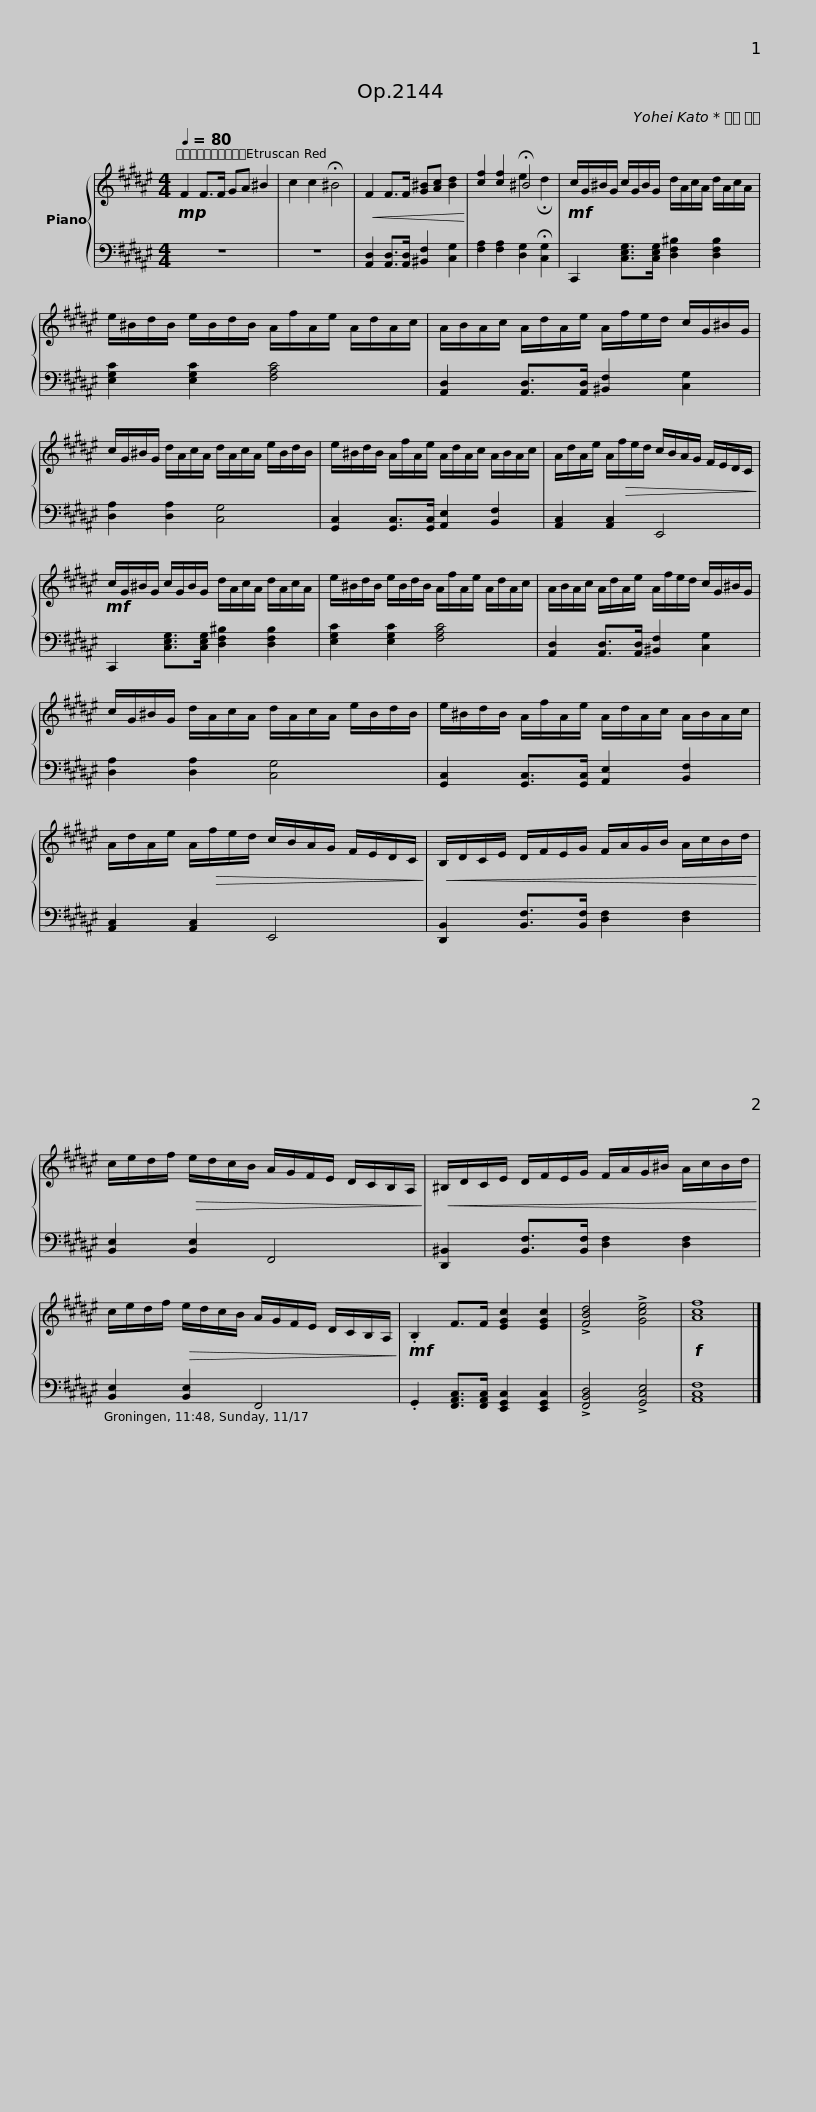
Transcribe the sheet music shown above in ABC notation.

X:1
%%score { ( 1 3 ) | 2 }
L:1/8
Q:1/4=80
M:4/4
I:linebreak $
K:F#
V:1 treble
V:3 treble
V:2 bass
V:1
!mp! F2 F>F GA ^B2 | c2 c2 !fermata!^B4 |!<(! F2 F>F [G^B][Ac] [Bd]2!<)! | [cf]2 [cf]2 !fermata!^B4 |!mf! c/G/^B/G/ c/G/B/G/ d/A/c/A/ d/A/c/A/ |$ %5
 e/^B/d/B/ e/B/d/B/ A/f/A/e/ A/d/A/c/ | A/B/A/c/ A/d/A/e/ A/f/e/d/ c/G/^B/G/ |$ c/G/^B/G/ d/A/c/A/ d/A/c/A/ e/B/d/B/ | e/^B/d/B/ A/f/A/e/ A/d/A/c/ A/B/A/c/ |$ A/d/A/e/ A/!>(!f/e/d/ c/B/A/G/ F/E/D/C/!>)! | %10
!mf! c/G/^B/G/ c/G/B/G/ d/A/c/A/ d/A/c/A/ |$ e/^B/d/B/ e/B/d/B/ A/f/A/e/ A/d/A/c/ | A/B/A/c/ A/d/A/e/ A/f/e/d/ c/G/^B/G/ |$ c/G/^B/G/ d/A/c/A/ d/A/c/A/ e/B/d/B/ | e/^B/d/B/ A/f/A/e/ A/d/A/c/ A/B/A/c/ |$ %15
 A/d/A/e/ A/!>(!f/e/d/ c/B/A/G/ F/E/D/C/!>)! |!<(! B,/D/C/E/ D/F/E/G/ F/A/G/B/ A/c/B/d/!<)! |$ c/e/d/f/!>(! e/d/c/B/ A/G/F/E/ D/C/B,/A,/!>)! |!<(! ^B,/D/C/E/ D/F/E/G/ F/A/G/^B/ A/c/B/d/!<)! |$ c/e/d/f/!>(! e/d/c/B/ A/G/F/E/ D/C/B,/A,/!>)! | %20
!mf! .B,2 F>F [EGc]2 [EGc]2 | !>![FBd]4 !>![Gce]4 |!f! [Acf]8 |] %23
V:2
 z8 | z8 | [A,,D,]2 [A,,D,]>[A,,D,] [^B,,F,]2 [C,G,]2 | [F,A,]2 [F,A,]2 [D,G,]2 !fermata![C,G,]2 | C,,2 [C,E,G,]>[C,E,G,] [D,F,^B,]2 [D,F,B,]2 |$ %5
 [E,G,C]2 [E,G,C]2 [F,A,C]4 | [A,,D,]2 [A,,D,]>[A,,D,] [^B,,F,]2 [C,G,]2 |$ [D,A,]2 [D,A,]2 [C,G,]4 | [G,,C,]2 [G,,C,]>[G,,C,] [A,,E,]2 [B,,F,]2 |$ [A,,C,]2 [A,,C,]2 E,,4 | %10
 C,,2 [C,E,G,]>[C,E,G,] [D,F,^B,]2 [D,F,B,]2 |$ [E,G,C]2 [E,G,C]2 [F,A,C]4 | [A,,D,]2 [A,,D,]>[A,,D,] [^B,,F,]2 [C,G,]2 |$ [D,A,]2 [D,A,]2 [C,G,]4 | [G,,C,]2 [G,,C,]>[G,,C,] [A,,E,]2 [B,,F,]2 |$ %15
 [A,,C,]2 [A,,C,]2 E,,4 | [D,,B,,]2 [B,,F,]>[B,,F,] [D,F,]2 [D,F,]2 |$ [B,,E,]2 [B,,E,]2 F,,4 | [D,,^B,,]2 [B,,F,]>[B,,F,] [D,F,]2 [D,F,]2 |$ [B,,E,]2 [B,,E,]2 F,,4 | %20
 .G,,2 [F,,A,,C,]>[F,,A,,C,] [E,,G,,C,]2 [E,,G,,C,]2 | !>![F,,B,,D,]4 !>![G,,C,E,]4 | [A,,C,F,]8 |] %23
V:3
 x8 | x8 | x8 | x4 e2 !fermata!d2 | x8 |$ %5
 x8 | x8 |$ x8 | x8 |$ x8 | %10
 x8 |$ x8 | x8 |$ x8 | x8 |$ %15
 x8 | x8 |$ x8 | x8 |$ x8 | %20
 x8 | x8 | x8 |] %23
